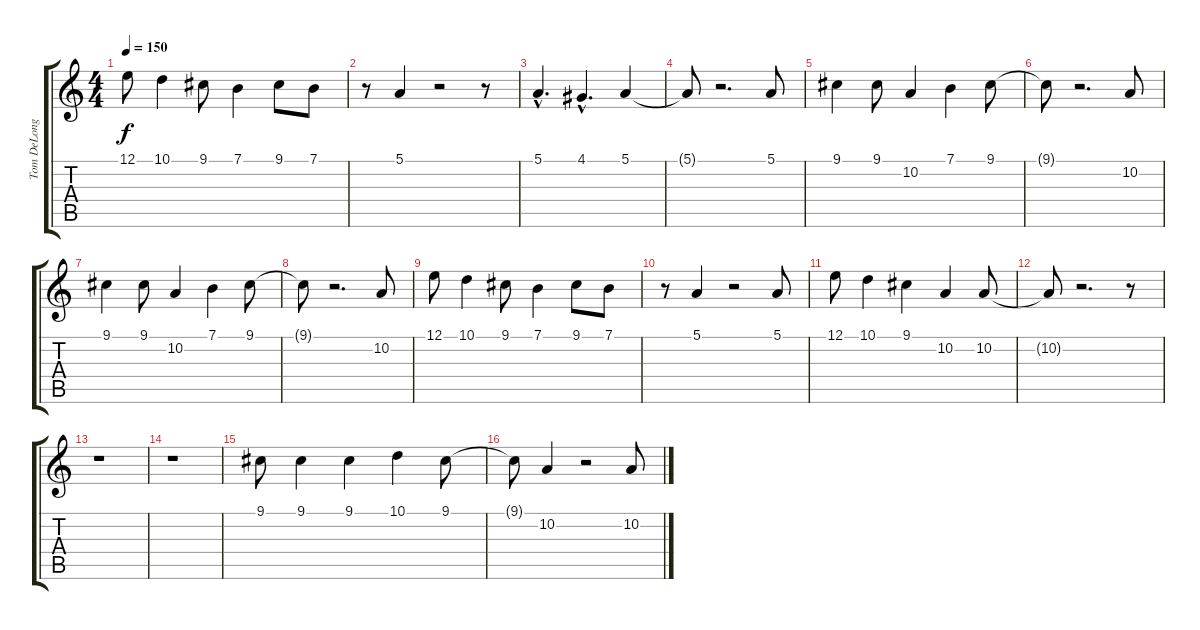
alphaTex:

\track ("Tom DeLonges(voice)" "Tom DeLong") {instrument clarinet}
\staff {score tabs}
\tuning (E4 B3 G3 D3 A2 E2) {hide}
\ts (4 4)
\tempo 150
\clef g2
\ks c
12.1.8{dy f} 10.1.4 9.1.8 7.1.4 9.1.8 7.1.8 |
r.8 5.1.4 r.2 r.8 |
5.1{hac}.4{d} 4.1{hac}.4{d} 5.1.4 |
5.1{t}.8 r.2{d} 5.1.8 |
9.1.4 9.1.8 10.2.4 7.1.4 9.1.8 |
9.1{t}.8 r.2{d} 10.2.8 |
9.1.4 9.1.8 10.2.4 7.1.4 9.1.8 |
9.1{t}.8 r.2{d} 10.2.8 |
12.1.8 10.1.4 9.1.8 7.1.4 9.1.8 7.1.8 |
r.8 5.1.4 r.2 5.1.8 |
12.1.8 10.1.4 9.1.4 10.2.4 10.2.8 |
10.2{t}.8 r.2{d} r.8 |
r.1 |
r.1 |
9.1.8 9.1.4 9.1.4 10.1.4 9.1.8 |
9.1{t}.8 10.2.4 r.2 10.2.8
